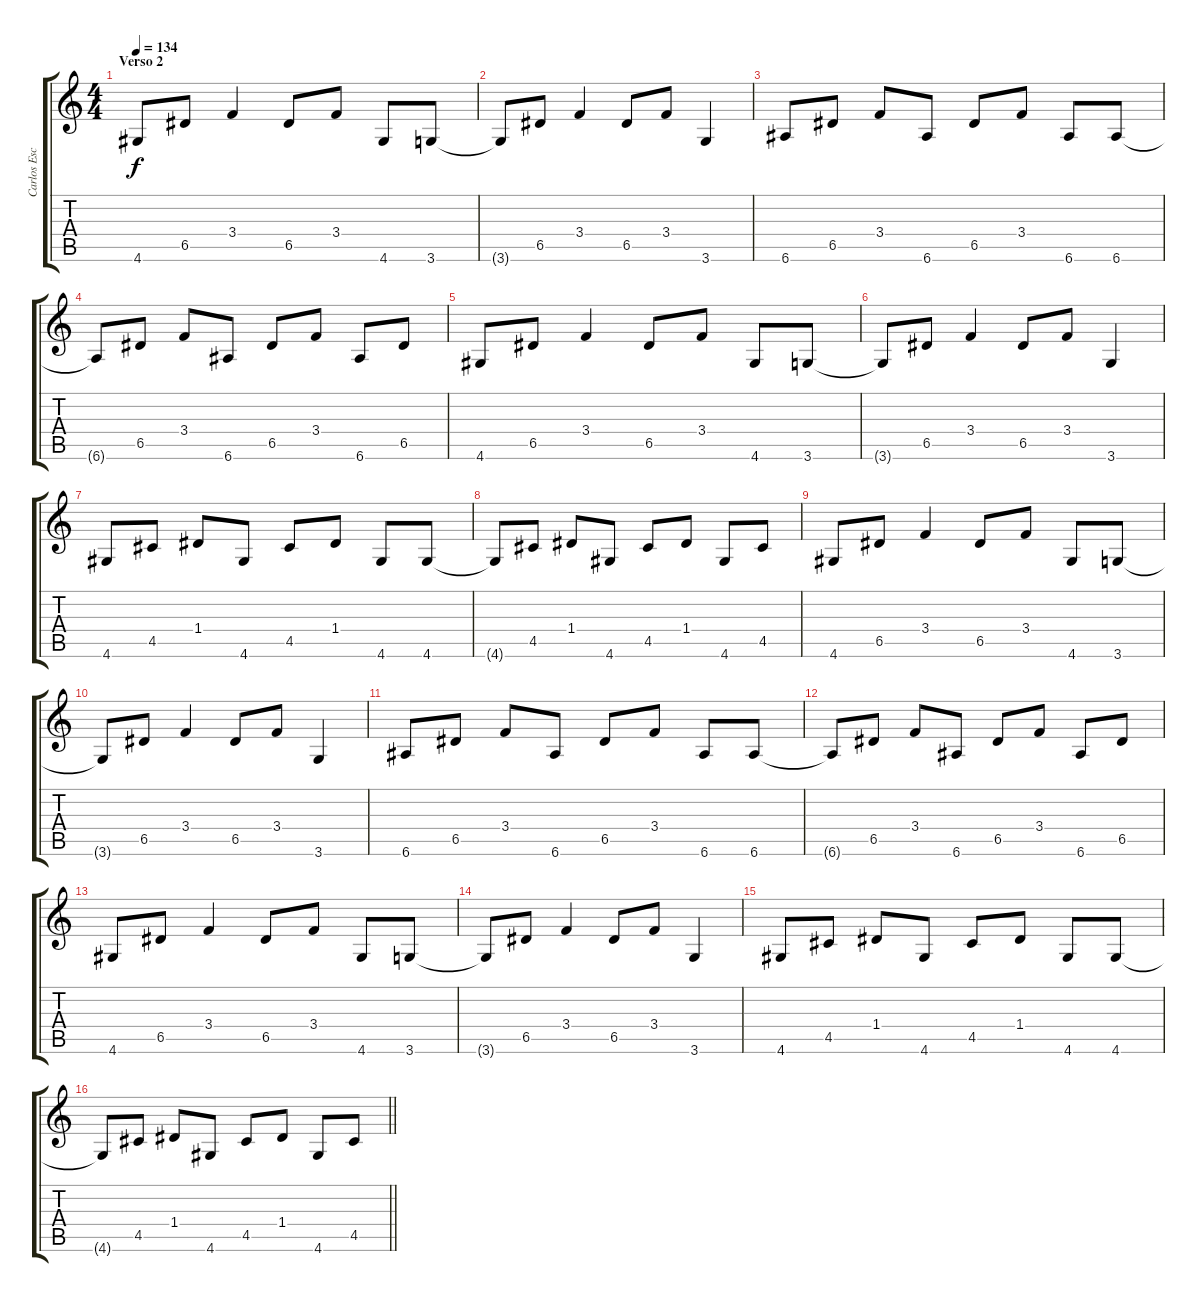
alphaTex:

\track ("Carlos Escobedo" "Carlos Esc") {instrument distortionguitar}
\staff {score tabs}
\tuning (E4 B3 G3 D3 A2 E2) {hide}
\ts (4 4)
\section ("" "Verso 2")
\tempo 134
\clef g2
\ks c
4.6.8{dy f instrument electricguitarjazz} 6.5.8 3.4.4 6.5.8 3.4.8 4.6.8 3.6.8 |
3.6{t}.8 6.5.8 3.4.4 6.5.8 3.4.8 3.6.4 |
6.6.8 6.5.8 3.4.8 6.6.8 6.5.8 3.4.8 6.6.8 6.6.8 |
6.6{t}.8 6.5.8 3.4.8 6.6.8 6.5.8 3.4.8 6.6.8 6.5.8 |
4.6.8 6.5.8 3.4.4 6.5.8 3.4.8 4.6.8 3.6.8 |
3.6{t}.8 6.5.8 3.4.4 6.5.8 3.4.8 3.6.4 |
4.6.8 4.5.8 1.4.8 4.6.8 4.5.8 1.4.8 4.6.8 4.6.8 |
4.6{t}.8 4.5.8 1.4.8 4.6.8 4.5.8 1.4.8 4.6.8 4.5.8 |
4.6.8 6.5.8 3.4.4 6.5.8 3.4.8 4.6.8 3.6.8 |
3.6{t}.8 6.5.8 3.4.4 6.5.8 3.4.8 3.6.4 |
6.6.8 6.5.8 3.4.8 6.6.8 6.5.8 3.4.8 6.6.8 6.6.8 |
6.6{t}.8 6.5.8 3.4.8 6.6.8 6.5.8 3.4.8 6.6.8 6.5.8 |
4.6.8 6.5.8 3.4.4 6.5.8 3.4.8 4.6.8 3.6.8 |
3.6{t}.8 6.5.8 3.4.4 6.5.8 3.4.8 3.6.4 |
4.6.8 4.5.8 1.4.8 4.6.8 4.5.8 1.4.8 4.6.8 4.6.8 |
\barLineRight lightlight
4.6{t}.8 4.5.8 1.4.8 4.6.8 4.5.8 1.4.8 4.6.8 4.5.8
